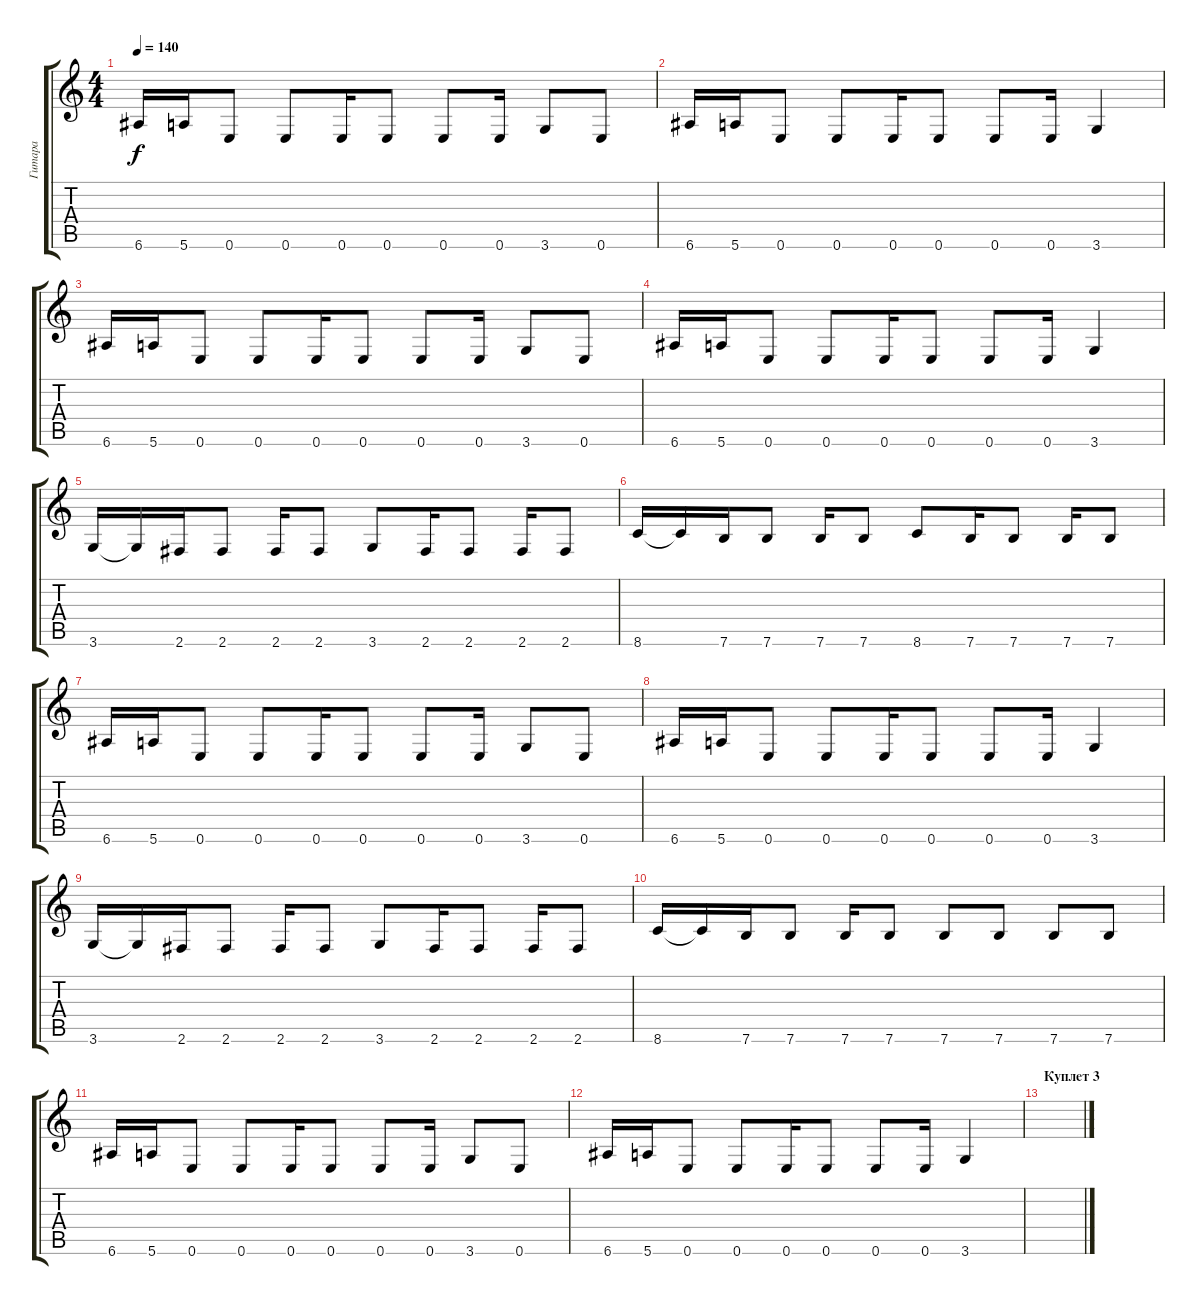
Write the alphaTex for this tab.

\track ("Гитара" "Гитара") {instrument overdrivenguitar}
\staff {score tabs}
\tuning (E4 B3 G3 D3 A2 E2) {hide}
\ts (4 4)
\tempo 140
\clef g2
\ks c
6.6.16{dy f} 5.6.16 0.6.8 0.6.8 0.6.16 0.6.8 0.6.8 0.6.16 3.6.8 0.6.8 |
6.6.16 5.6.16 0.6.8 0.6.8 0.6.16 0.6.8 0.6.8 0.6.16 3.6.4 |
6.6.16 5.6.16 0.6.8 0.6.8 0.6.16 0.6.8 0.6.8 0.6.16 3.6.8 0.6.8 |
6.6.16 5.6.16 0.6.8 0.6.8 0.6.16 0.6.8 0.6.8 0.6.16 3.6.4 |
3.6.16 3.6{t}.16 2.6.16 2.6.8 2.6.16 2.6.8 3.6.8 2.6.16 2.6.8 2.6.16 2.6.8 |
8.6.16 8.6{t}.16 7.6.16 7.6.8 7.6.16 7.6.8 8.6.8 7.6.16 7.6.8 7.6.16 7.6.8 |
6.6.16 5.6.16 0.6.8 0.6.8 0.6.16 0.6.8 0.6.8 0.6.16 3.6.8 0.6.8 |
6.6.16 5.6.16 0.6.8 0.6.8 0.6.16 0.6.8 0.6.8 0.6.16 3.6.4 |
3.6.16 3.6{t}.16 2.6.16 2.6.8 2.6.16 2.6.8 3.6.8 2.6.16 2.6.8 2.6.16 2.6.8 |
8.6.16 8.6{t}.16 7.6.16 7.6.8 7.6.16 7.6.8 7.6.8 7.6.8 7.6.8 7.6.8 |
6.6.16 5.6.16 0.6.8 0.6.8 0.6.16 0.6.8 0.6.8 0.6.16 3.6.8 0.6.8 |
6.6.16 5.6.16 0.6.8 0.6.8 0.6.16 0.6.8 0.6.8 0.6.16 3.6.4 |
\section ("" "Куплет 3")
